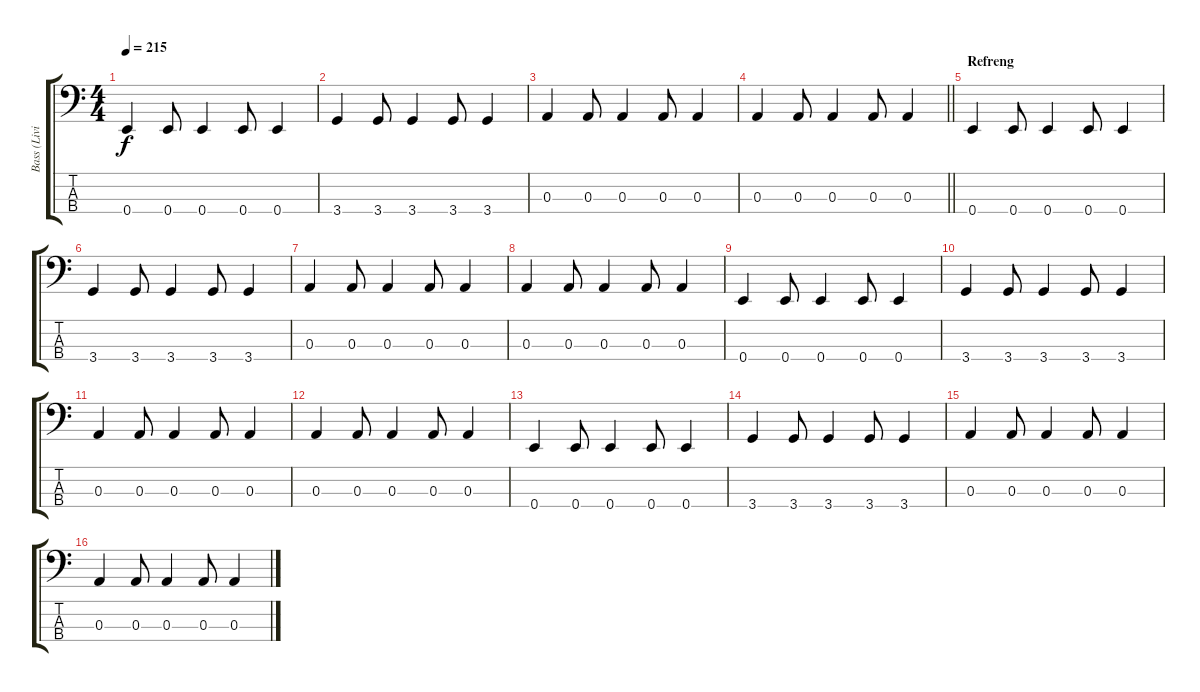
\track ("Bass (Livio Aiello)" "Bass (Livi") {instrument electricbasspick}
\staff {score tabs}
\tuning (G2 D2 A1 E1) {hide}
\ts (4 4)
\tempo 215
\clef f4
\ks c
0.4.4{dy f} 0.4.8 0.4.4 0.4.8 0.4.4 |
3.4.4 3.4.8 3.4.4 3.4.8 3.4.4 |
0.3.4 0.3.8 0.3.4 0.3.8 0.3.4 |
\barLineRight lightlight
0.3.4 0.3.8 0.3.4 0.3.8 0.3.4 |
\section ("" "Refreng")
0.4.4 0.4.8 0.4.4 0.4.8 0.4.4 |
3.4.4 3.4.8 3.4.4 3.4.8 3.4.4 |
0.3.4 0.3.8 0.3.4 0.3.8 0.3.4 |
0.3.4 0.3.8 0.3.4 0.3.8 0.3.4 |
0.4.4 0.4.8 0.4.4 0.4.8 0.4.4 |
3.4.4 3.4.8 3.4.4 3.4.8 3.4.4 |
0.3.4 0.3.8 0.3.4 0.3.8 0.3.4 |
0.3.4 0.3.8 0.3.4 0.3.8 0.3.4 |
0.4.4 0.4.8 0.4.4 0.4.8 0.4.4 |
3.4.4 3.4.8 3.4.4 3.4.8 3.4.4 |
0.3.4 0.3.8 0.3.4 0.3.8 0.3.4 |
0.3.4 0.3.8 0.3.4 0.3.8 0.3.4
